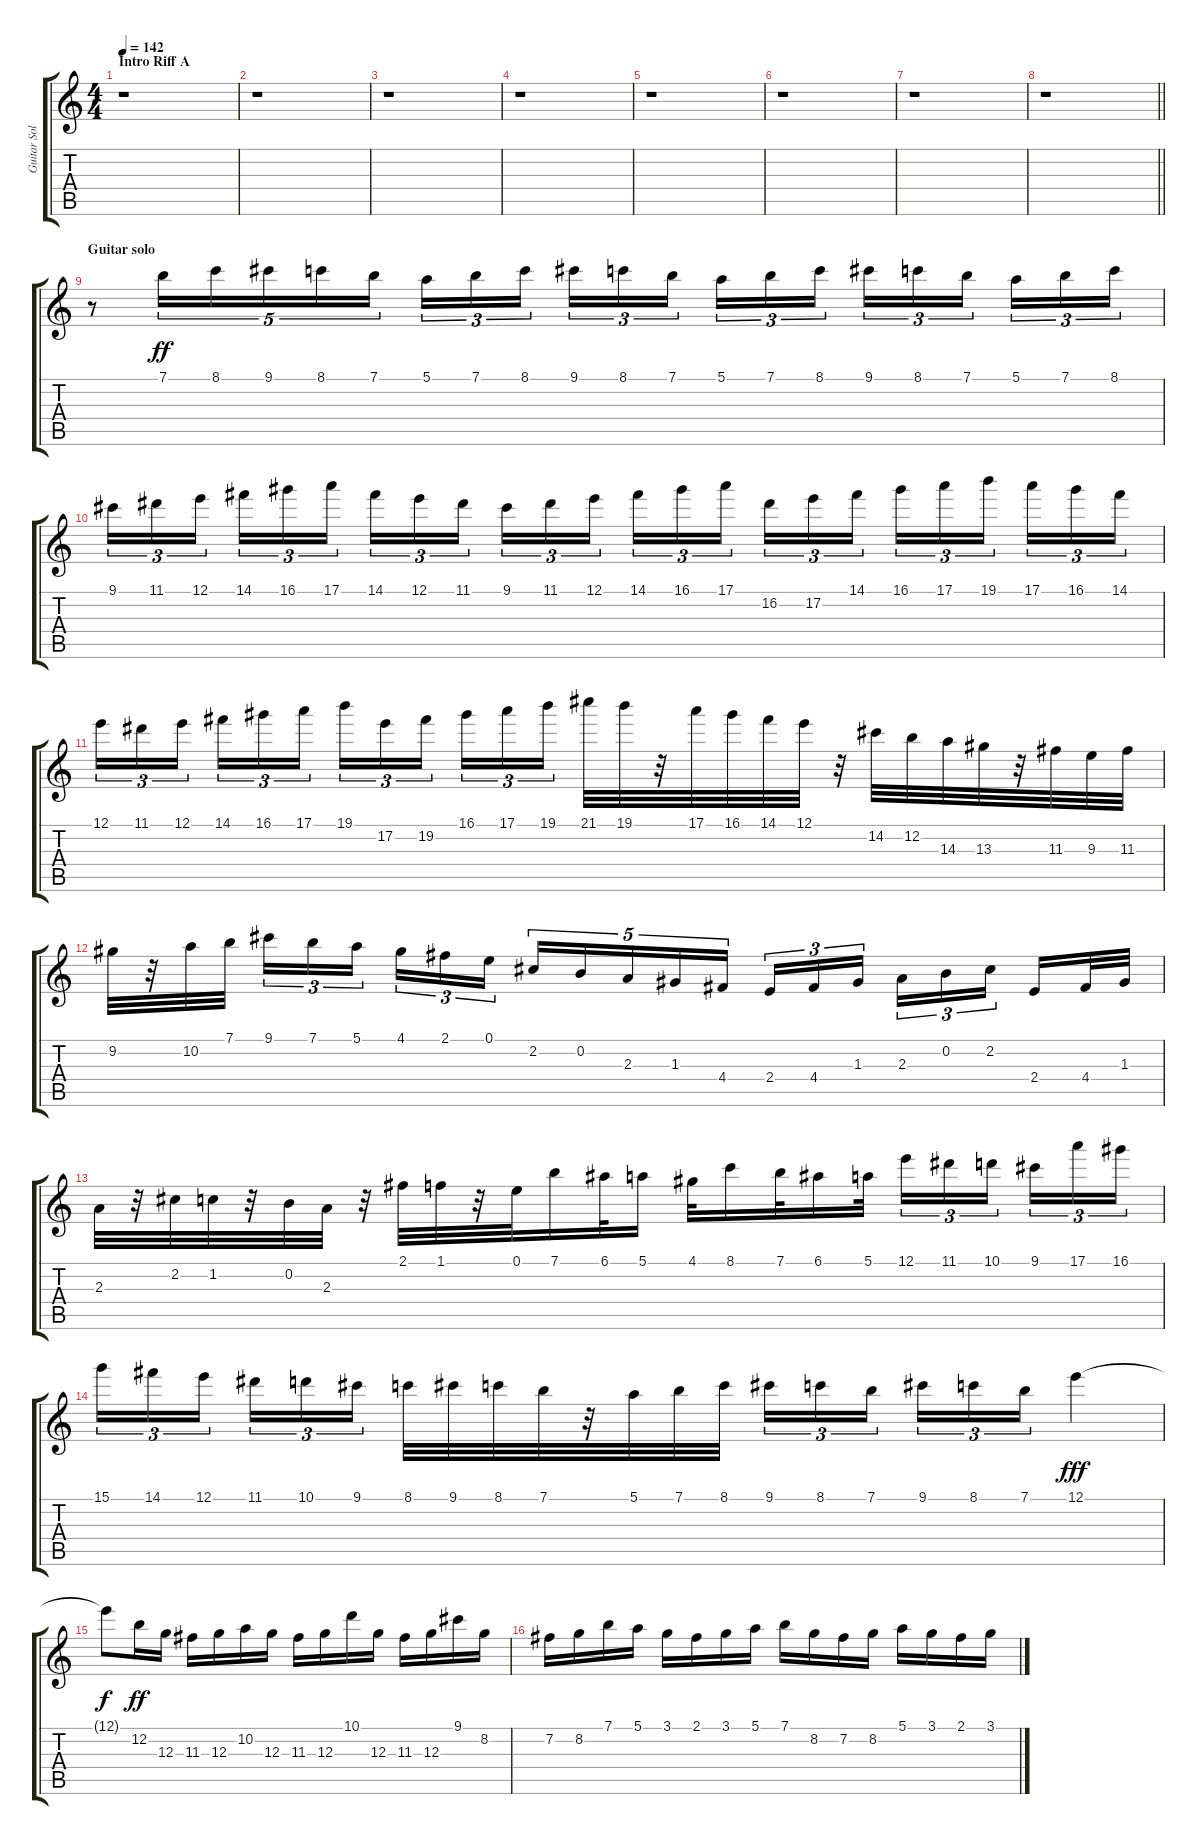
\track ("Guitar Solo" "Guitar Sol") {instrument distortionguitar}
\staff {score tabs}
\tuning (E4 B3 G3 D3 A2 E2) {hide}
\ts (4 4)
\section ("" "Intro Riff A")
\tempo 142
\clef g2
\ks c
r.1{dy ff instrument distortionguitar} |
r.1 |
r.1 |
r.1 |
r.1 |
r.1 |
r.1 |
\barLineRight lightlight
r.1 |
\section ("" "Guitar solo")
r.8 7.1.16{tu (5 4)} 8.1.16{tu (5 4)} 9.1.16{tu (5 4)} 8.1.16{tu (5 4)} 7.1.16{tu (5 4)} 5.1.16{tu (3 2)} 7.1.16{tu (3 2)} 8.1.16{tu (3 2)} 9.1.16{tu (3 2)} 8.1.16{tu (3 2)} 7.1.16{tu (3 2)} 5.1.16{tu (3 2)} 7.1.16{tu (3 2)} 8.1.16{tu (3 2)} 9.1.16{tu (3 2)} 8.1.16{tu (3 2)} 7.1.16{tu (3 2)} 5.1.16{tu (3 2)} 7.1.16{tu (3 2)} 8.1.16{tu (3 2)} |
9.1.16{tu (3 2)} 11.1.16{tu (3 2)} 12.1.16{tu (3 2)} 14.1.16{tu (3 2)} 16.1.16{tu (3 2)} 17.1.16{tu (3 2)} 14.1.16{tu (3 2)} 12.1.16{tu (3 2)} 11.1.16{tu (3 2)} 9.1.16{tu (3 2)} 11.1.16{tu (3 2)} 12.1.16{tu (3 2)} 14.1.16{tu (3 2)} 16.1.16{tu (3 2)} 17.1.16{tu (3 2)} 16.2.16{tu (3 2)} 17.2.16{tu (3 2)} 14.1.16{tu (3 2)} 16.1.16{tu (3 2)} 17.1.16{tu (3 2)} 19.1.16{tu (3 2)} 17.1.16{tu (3 2)} 16.1.16{tu (3 2)} 14.1.16{tu (3 2)} |
12.1.16{tu (3 2)} 11.1.16{tu (3 2)} 12.1.16{tu (3 2)} 14.1.16{tu (3 2)} 16.1.16{tu (3 2)} 17.1.16{tu (3 2)} 19.1.16{tu (3 2)} 17.2.16{tu (3 2)} 19.2.16{tu (3 2)} 16.1.16{tu (3 2)} 17.1.16{tu (3 2)} 19.1.16{tu (3 2)} 21.1.32 19.1.32 r.32 17.1.32 16.1.32 14.1.32 12.1.32 r.32 14.2.32 12.2.32 14.3.32 13.3.32 r.32 11.3.32 9.3.32 11.3.32 |
9.2.32 r.32 10.2.32 7.1.32 9.1.16{tu (3 2)} 7.1.16{tu (3 2)} 5.1.16{tu (3 2)} 4.1.16{tu (3 2)} 2.1.16{tu (3 2)} 0.1.16{tu (3 2)} 2.2.16{tu (5 4)} 0.2.16{tu (5 4)} 2.3.16{tu (5 4)} 1.3.16{tu (5 4)} 4.4.16{tu (5 4)} 2.4.16{tu (3 2)} 4.4.16{tu (3 2)} 1.3.16{tu (3 2)} 2.3.16{tu (3 2)} 0.2.16{tu (3 2)} 2.2.16{tu (3 2)} 2.4.16 4.4.32 1.3.32 |
2.3.32 r.32 2.2.32 1.2.32 r.32 0.2.32 2.3.32 r.32 2.1.32 1.1.32 r.32 0.1.32 7.1.16 6.1.32 5.1.16 4.1.32 8.1.16 7.1.32 6.1.16 5.1.32 12.1.16{tu (3 2)} 11.1.16{tu (3 2)} 10.1.16{tu (3 2)} 9.1.16{tu (3 2)} 17.1.16{tu (3 2)} 16.1.16{tu (3 2)} |
15.1.16{tu (3 2)} 14.1.16{tu (3 2)} 12.1.16{tu (3 2)} 11.1.16{tu (3 2)} 10.1.16{tu (3 2)} 9.1.16{tu (3 2)} 8.1.32 9.1.32 8.1.32 7.1.32 r.32 5.1.32 7.1.32 8.1.32 9.1.16{tu (3 2)} 8.1.16{tu (3 2)} 7.1.16{tu (3 2)} 9.1.16{tu (3 2)} 8.1.16{tu (3 2)} 7.1.16{tu (3 2)} 12.1.4{dy fff} |
12.1{t}.8{dy f} 12.2.16{dy ff} 12.3.16 11.3.16 12.3.16 10.2.16 12.3.16 11.3.16 12.3.16 10.1.16 12.3.16 11.3.16 12.3.16 9.1.16 8.2.16 |
7.2.16 8.2.16 7.1.16 5.1.16 3.1.16 2.1.16 3.1.16 5.1.16 7.1.16 8.2.16 7.2.16 8.2.16 5.1.16 3.1.16 2.1.16 3.1.16
